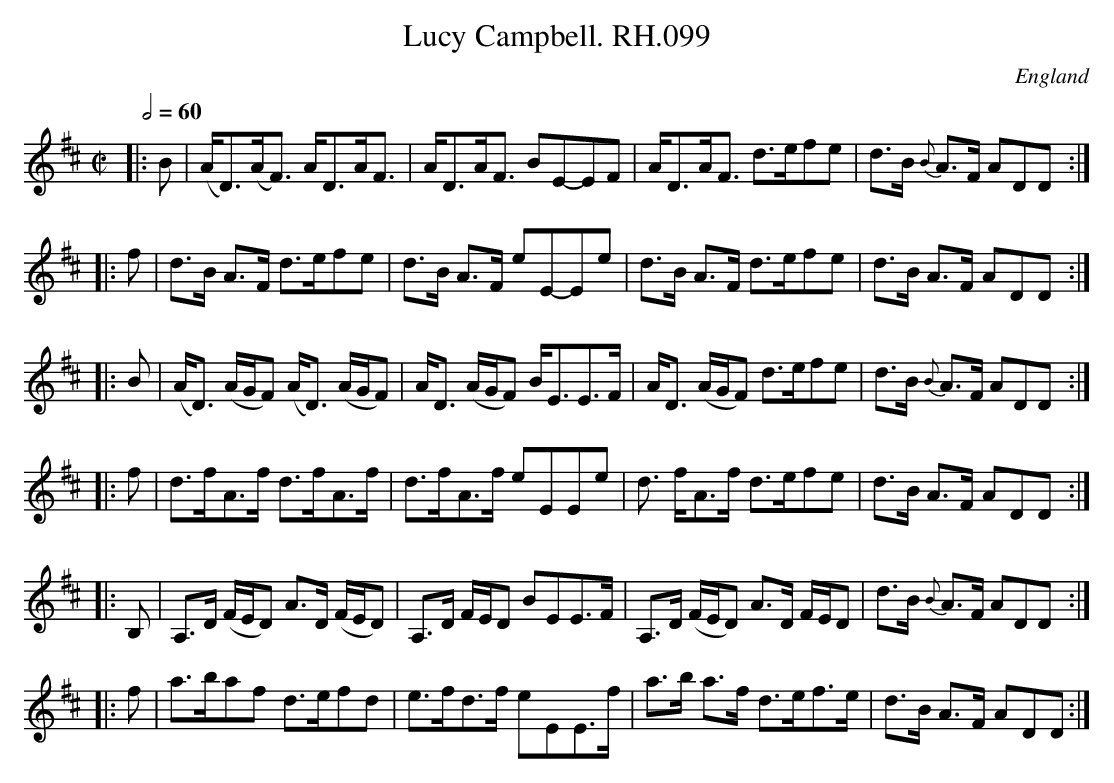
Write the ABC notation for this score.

X:1
T:Lucy Campbell. RH.099
O:England
M:C|
L:1/8
Q:1/2=60
K:D
|:B|(A<D)(A<F) A<DA<F|A<DA<F BE-EF|\
A<DA<F d>efe|d>B {B}A>F ADD:|
|:f|d>B A>F d>efe|d>B A>F eE-Ee|\
d>B A>F d>efe|d>B A>F ADD:|
|:B|(A<D) (A/G/F) (A<D) (A/G/F)|A<D (A/G/F) B<EE>F|\
A<D (A/G/F) d>efe|d>B {B}A>F ADD:|
|:f|d>fA>f d>fA>f|d>fA>f eEEe|d\
>fA>f d>efe|d>B A>F ADD:|
|:B,|A,>D (F/E/D) A>D (F/E/D)|A,>D F/E/D BEE>F|\
A,>D (F/E/D) A>D F/E/D|d>B {B}A>F ADD:|
|:f|a>baf d>efd|e>fd>f eEE>f|\
a>b a>f d>ef>e|d>B A>F ADD:|
